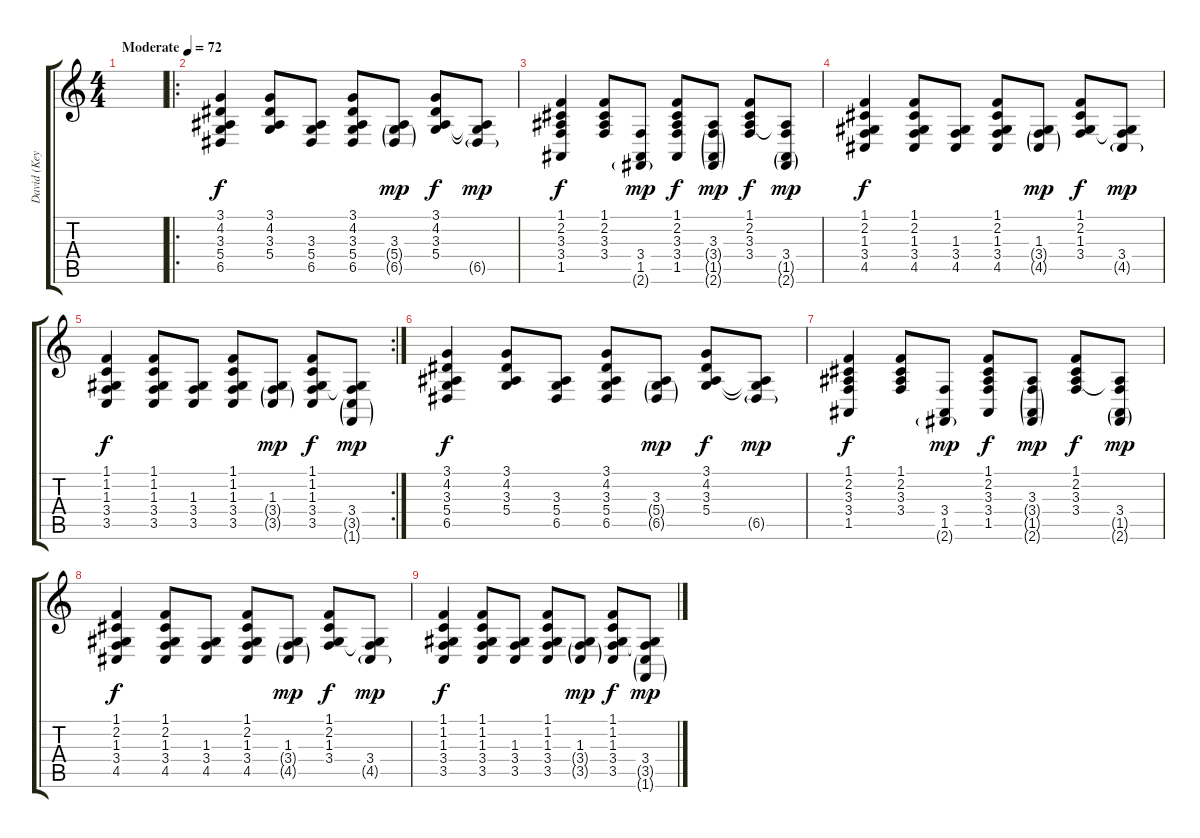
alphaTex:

\track ("David (Keyboards)" "David (Key") {instrument acousticgrandpiano}
\staff {score tabs}
\tuning (E4 B3 G3 D3 A2 E2) {hide}
\ts (4 4)
\tempo (72 "Moderate")
\clef g2
\ks c
|
\ro
(3.1 4.2 3.3 5.4 6.5).4 (3.1 4.2 3.3 5.4).8 (3.3 5.4 6.5).8 (3.1 4.2 3.3 5.4 6.5).8 (3.3 5.4{g} 6.5{g}).8{dy mp} (3.1 4.2 3.3 5.4).8{dy f} (3.3{t} 5.4{t} 6.5{g}).8{dy mp} |
(1.1 2.2 3.3 3.4 1.5).4{dy f} (1.1 2.2 3.3 3.4).8 (3.4 1.5 2.6{g}).8{dy mp} (1.1 2.2 3.3 3.4 1.5).8{dy f} (3.3 3.4{g} 1.5{g} 2.6{g}).8{dy mp} (1.1 2.2 3.3 3.4).8{dy f} (3.3{t} 3.4 1.5{g} 2.6{g}).8{dy mp} |
(1.1 2.2 1.3 3.4 4.5).4{dy f} (1.1 2.2 1.3 3.4 4.5).8 (1.3 3.4 4.5).8 (1.1 2.2 1.3 3.4 4.5).8 (1.3 3.4{g} 4.5{g}).8{dy mp} (1.1 2.2 1.3 3.4).8{dy f} (1.3{t} 3.4 4.5{g}).8{dy mp} |
\rc 2
(1.1 1.2 1.3 3.4 3.5).4{dy f} (1.1 1.2 1.3 3.4 3.5).8 (1.3 3.4 3.5).8 (1.1 1.2 1.3 3.4 3.5).8 (1.3 3.4{g} 3.5{g}).8{dy mp} (1.1 1.2 1.3 3.4 3.5).8{dy f} (1.3{t} 3.4 3.5{g} 1.6{g}).8{dy mp} |
(3.1 4.2 3.3 5.4 6.5).4{dy f} (3.1 4.2 3.3 5.4).8 (3.3 5.4 6.5).8 (3.1 4.2 3.3 5.4 6.5).8 (3.3 5.4{g} 6.5{g}).8{dy mp} (3.1 4.2 3.3 5.4).8{dy f} (3.3{t} 5.4{t} 6.5{g}).8{dy mp} |
(1.1 2.2 3.3 3.4 1.5).4{dy f} (1.1 2.2 3.3 3.4).8 (3.4 1.5 2.6{g}).8{dy mp} (1.1 2.2 3.3 3.4 1.5).8{dy f} (3.3 3.4{g} 1.5{g} 2.6{g}).8{dy mp} (1.1 2.2 3.3 3.4).8{dy f} (3.3{t} 3.4 1.5{g} 2.6{g}).8{dy mp} |
(1.1 2.2 1.3 3.4 4.5).4{dy f} (1.1 2.2 1.3 3.4 4.5).8 (1.3 3.4 4.5).8 (1.1 2.2 1.3 3.4 4.5).8 (1.3 3.4{g} 4.5{g}).8{dy mp} (1.1 2.2 1.3 3.4).8{dy f} (1.3{t} 3.4 4.5{g}).8{dy mp} |
(1.1 1.2 1.3 3.4 3.5).4{dy f} (1.1 1.2 1.3 3.4 3.5).8 (1.3 3.4 3.5).8 (1.1 1.2 1.3 3.4 3.5).8 (1.3 3.4{g} 3.5{g}).8{dy mp} (1.1 1.2 1.3 3.4 3.5).8{dy f} (1.3{t} 3.4 3.5{g} 1.6{g}).8{dy mp}
